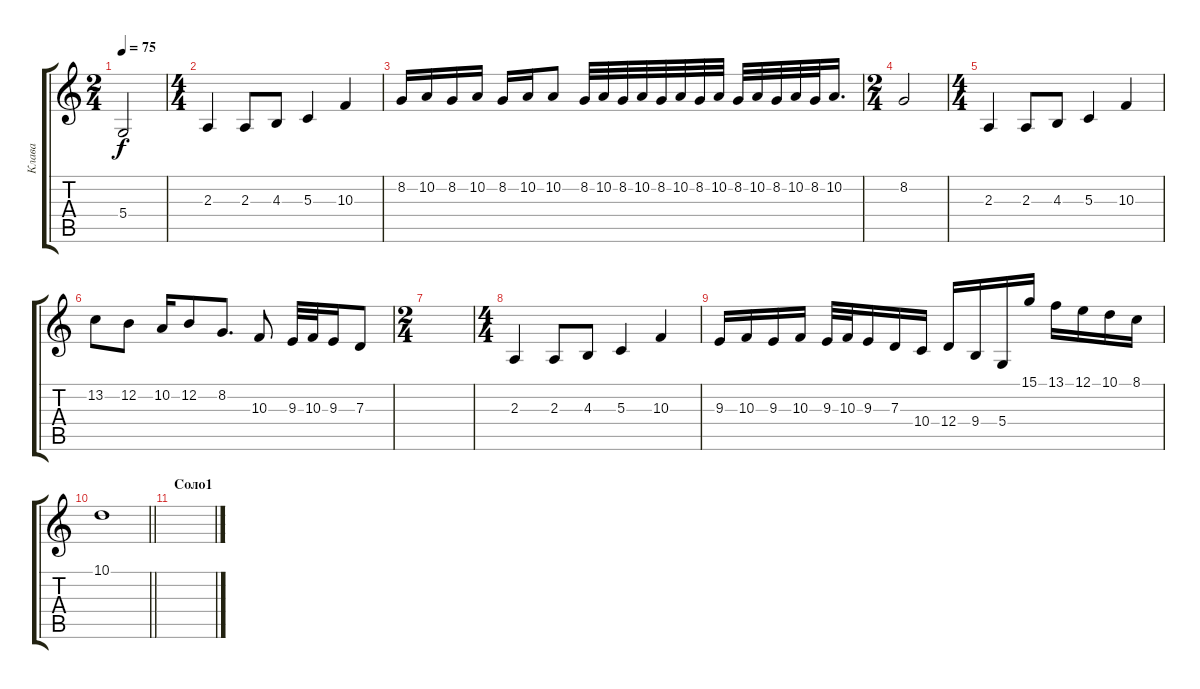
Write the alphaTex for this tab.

\track ("Клава" "Клава") {instrument acousticgrandpiano}
\staff {score tabs}
\tuning (E4 B3 G3 D3 A2 E2) {hide}
\ts (2 4)
\tempo 75
\clef g2
\ks c
5.4.2{dy f} |
\ts (4 4)
2.3.4 2.3.8 4.3.8 5.3.4 10.3.4 |
8.2.16 10.2.16 8.2.16 10.2.16 8.2.16 10.2.16 10.2.8 8.2.32 10.2.32 8.2.32 10.2.32 8.2.32 10.2.32 8.2.32 10.2.32 8.2.32 10.2.32 8.2.32 10.2.32 8.2.32 10.2.16{d} |
\ts (2 4)
8.2.2 |
\ts (4 4)
2.3.4 2.3.8 4.3.8 5.3.4 10.3.4 |
13.2.8 12.2.8 10.2.16 12.2.8 8.2.8{d} 10.3.8 9.3.32 10.3.32 9.3.16 7.3.8 |
\ts (2 4)
|
\ts (4 4)
2.3.4 2.3.8 4.3.8 5.3.4 10.3.4 |
9.3.16 10.3.16 9.3.16 10.3.16 9.3.32 10.3.32 9.3.16 7.3.16 10.4.16 12.4.16 9.4.16 5.4.16 15.1.16 13.1.16 12.1.16 10.1.16 8.1.16 |
\barLineRight lightlight
10.1.1 |
\section ("" "Соло1")
